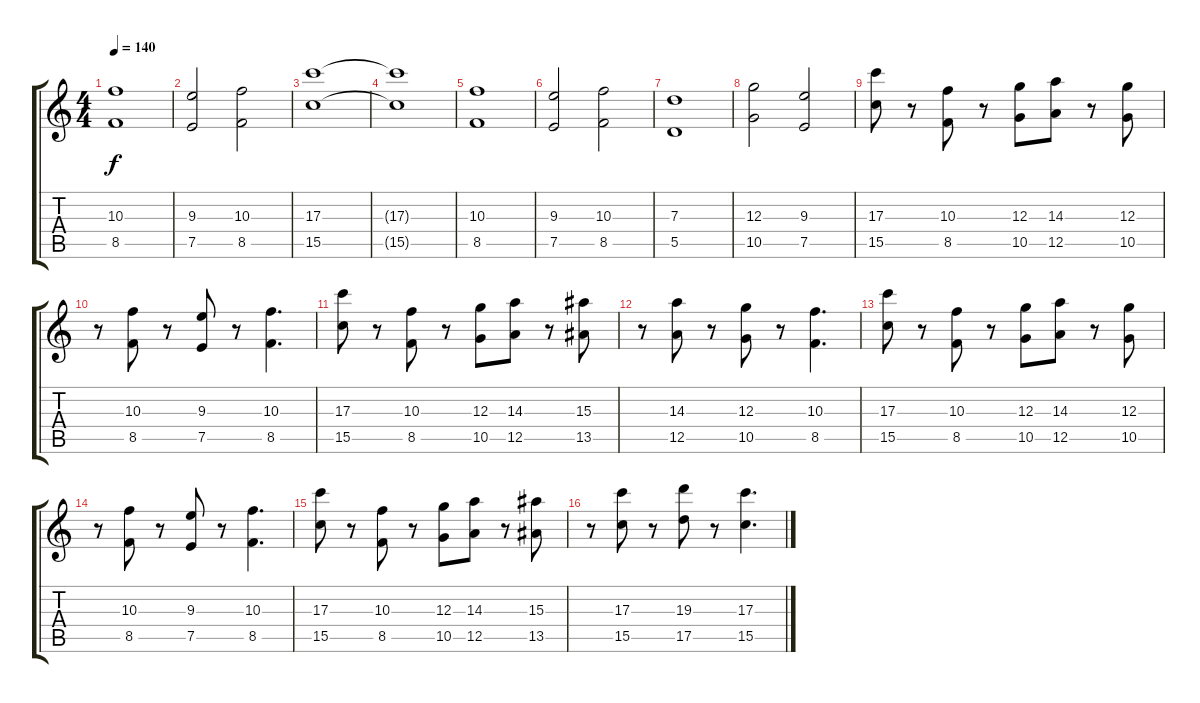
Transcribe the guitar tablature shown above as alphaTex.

\track "" {instrument overdrivenguitar}
\staff {score tabs}
\tuning (E4 B3 G3 D3 A2 D2) {hide}
\ts (4 4)
\tempo 140
\clef g2
\ks c
(10.3 8.5).1{dy f} |
(9.3 7.5).2 (10.3 8.5).2 |
(17.3 15.5).1 |
(17.3{t} 15.5{t}).1 |
(10.3 8.5).1 |
(9.3 7.5).2 (10.3 8.5).2 |
(7.3 5.5).1 |
(12.3 10.5).2 (9.3 7.5).2 |
(17.3 15.5).8 r.8 (10.3 8.5).8 r.8 (12.3 10.5).8 (14.3 12.5).8 r.8 (12.3 10.5).8 |
r.8 (10.3 8.5).8 r.8 (9.3 7.5).8 r.8 (10.3 8.5).4{d} |
(17.3 15.5).8 r.8 (10.3 8.5).8 r.8 (12.3 10.5).8 (14.3 12.5).8 r.8 (15.3 13.5).8 |
r.8 (14.3 12.5).8 r.8 (12.3 10.5).8 r.8 (10.3 8.5).4{d} |
(17.3 15.5).8 r.8 (10.3 8.5).8 r.8 (12.3 10.5).8 (14.3 12.5).8 r.8 (12.3 10.5).8 |
r.8 (10.3 8.5).8 r.8 (9.3 7.5).8 r.8 (10.3 8.5).4{d} |
(17.3 15.5).8 r.8 (10.3 8.5).8 r.8 (12.3 10.5).8 (14.3 12.5).8 r.8 (15.3 13.5).8 |
r.8 (17.3 15.5).8 r.8 (19.3 17.5).8 r.8 (17.3 15.5).4{d}
